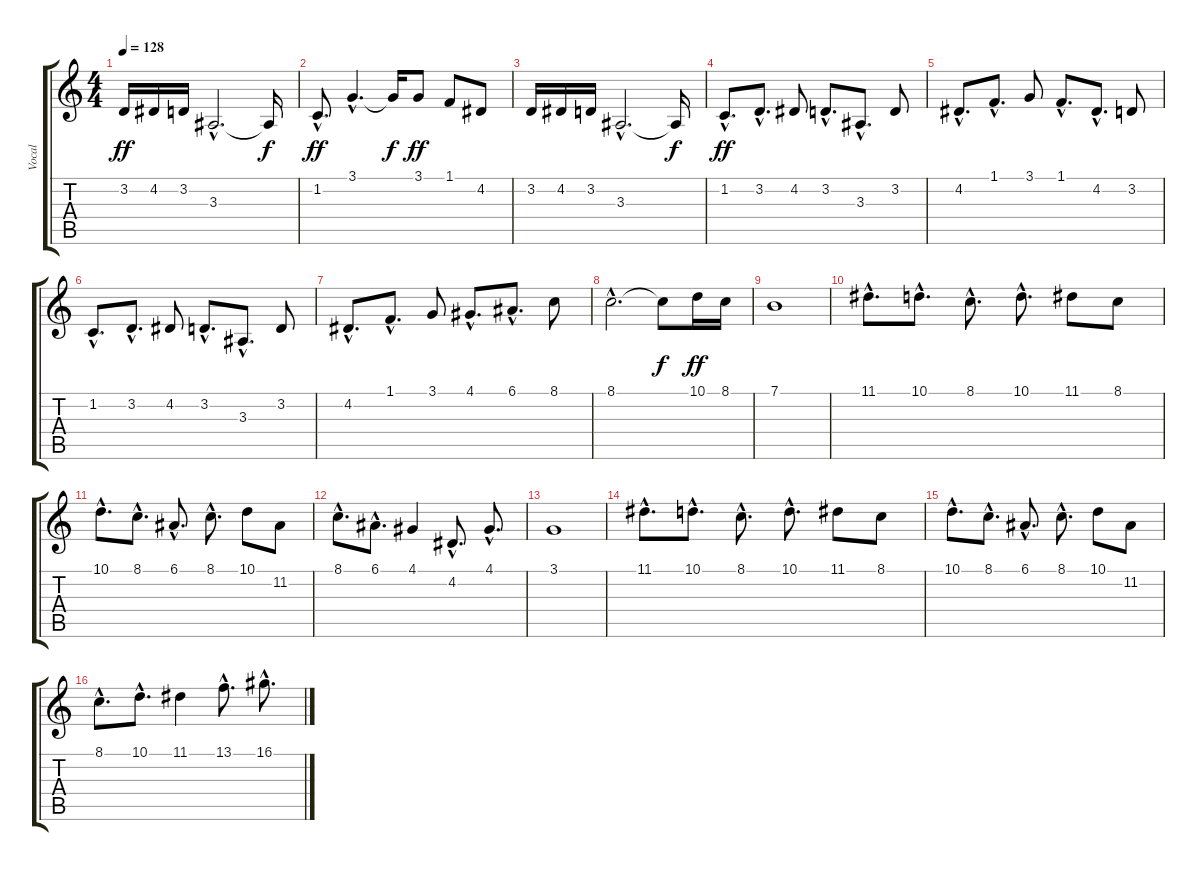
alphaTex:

\track ("Vocal" "Vocal") {instrument viola}
\staff {score tabs}
\tuning (E4 B3 G3 D3 A2 E2) {hide}
\ts (4 4)
\tempo 128
\clef g2
\ks c
3.2.16{dy ff} 4.2.16 3.2.16 3.3{hac}.2{d} 3.3{t}.16{dy f} |
1.2{hac}.8{d dy ff} 3.1{hac}.4{d} 3.1{t}.16{dy f} 3.1.8{dy ff} 1.1.8 4.2.8 |
3.2.16 4.2.16 3.2.16 3.3{hac}.2{d} 3.3{t}.16{dy f} |
1.2{hac}.8{d dy ff} 3.2{hac}.8{d} 4.2.8 3.2{hac}.8{d} 3.3{hac}.8{d} 3.2.8 |
4.2{hac}.8{d} 1.1{hac}.8{d} 3.1.8 1.1{hac}.8{d} 4.2{hac}.8{d} 3.2.8 |
1.2{hac}.8{d} 3.2{hac}.8{d} 4.2.8 3.2{hac}.8{d} 3.3{hac}.8{d} 3.2.8 |
4.2{hac}.8{d} 1.1{hac}.8{d} 3.1.8 4.1{hac}.8{d} 6.1{hac}.8{d} 8.1.8 |
8.1{hac}.2{d} 8.1{t}.8{dy f} 10.1.16{dy ff} 8.1.16 |
7.1.1 |
11.1{hac}.8{d} 10.1{hac}.8{d} 8.1{hac}.8{d} 10.1{hac}.8{d} 11.1.8 8.1.8 |
10.1{hac}.8{d} 8.1{hac}.8{d} 6.1{hac}.8{d} 8.1{hac}.8{d} 10.1.8 11.2.8 |
8.1{hac}.8{d} 6.1{hac}.8{d} 4.1.4 4.2{hac}.8{d} 4.1{hac}.8{d} |
3.1.1 |
11.1{hac}.8{d} 10.1{hac}.8{d} 8.1{hac}.8{d} 10.1{hac}.8{d} 11.1.8 8.1.8 |
10.1{hac}.8{d} 8.1{hac}.8{d} 6.1{hac}.8{d} 8.1{hac}.8{d} 10.1.8 11.2.8 |
8.1{hac}.8{d} 10.1{hac}.8{d} 11.1.4 13.1{hac}.8{d} 16.1{hac}.8{d}
